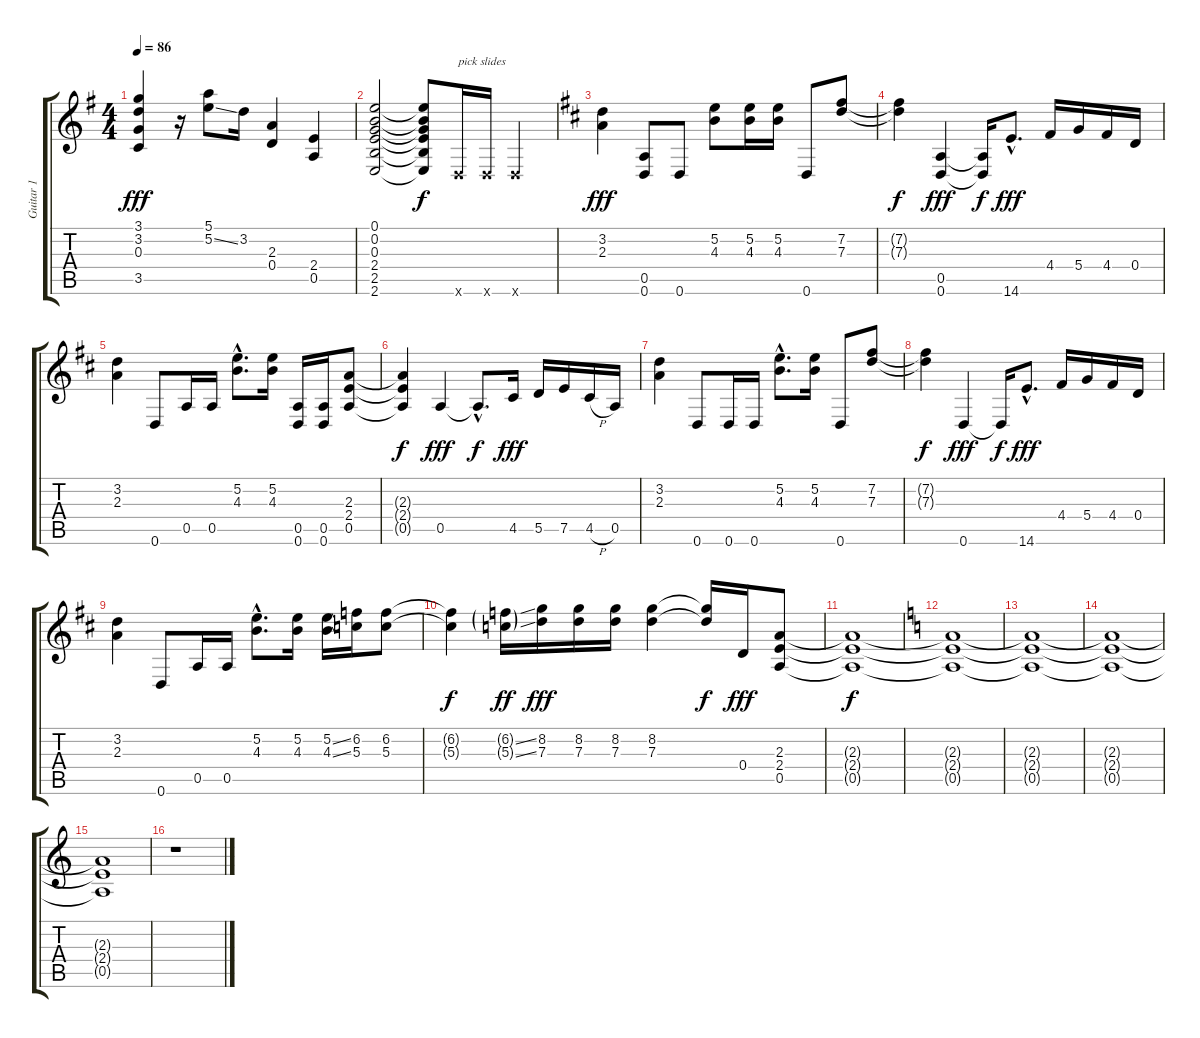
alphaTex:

\track ("Guitar 1" "Guitar 1") {instrument distortionguitar}
\staff {score tabs}
\tuning (E4 B3 G3 D3 A2 D2) {hide}
\ts (4 4)
\tempo 86
\clef g2
\ks g
(3.1 3.2 0.3 3.5).4{dy fff} r.16 (5.1 5.2{ss}).8 3.2.16 (2.3 0.4).4 (2.4 0.5).4 |
(0.1 0.2 0.3 2.4 2.5 2.6).2 (0.1{t} 0.2{t} 0.3{t} 2.4{t} 2.5{t} 2.6{t}).8{dy f} 0.6{x}.16{txt "pick slides"} 0.6{x}.16 0.6{x}.4 |
\ks d
(3.2 2.3).4{dy fff} (0.5 0.6).8 0.6.8 (5.2 4.3).8 (5.2 4.3).16 (5.2 4.3).16 0.6.8 (7.2 7.3).8 |
(7.2{t} 7.3{t}).4{dy f} (0.5 0.6).4{dy fff} (0.5{t} 0.6{t}).16{dy f} 14.6{hac}.8{d dy fff} 4.4.16 5.4.16 4.4.16 0.4.16 |
(3.2 2.3).4 0.6.8 0.5.16 0.5.16 (5.2{hac} 4.3{hac}).8{d} (5.2 4.3).16 (0.5 0.6).16 (0.5 0.6).16 (2.3 2.4 0.5).8 |
(2.3{t} 2.4{t} 0.5{t}).4{dy f} 0.5.4{dy fff} 0.5{hac t}.8{d dy f} 4.5.16{dy fff} 5.5.16 7.5.16 4.5{h}.16 0.5.16 |
(3.2 2.3).4 0.6.8 0.6.16 0.6.16 (5.2{hac} 4.3{hac}).8{d} (5.2 4.3).16 0.6.8 (7.2 7.3).8 |
(7.2{t} 7.3{t}).4{dy f} 0.6.4{dy fff} 0.6{t}.16{dy f} 14.6{hac}.8{d dy fff} 4.4.16 5.4.16 4.4.16 0.4.16 |
(3.2 2.3).4 0.6.8 0.5.16 0.5.16 (5.2{hac} 4.3{hac}).8{d} (5.2 4.3).16 (5.2{ss} 4.3{ss}).16 (6.2 5.3).16 (6.2 5.3).8 |
(6.2{t} 5.3{t}).4{dy f} (6.2{ss g} 5.3{ss g}).16{dy ff} (8.2 7.3).16{dy fff} (8.2 7.3).16 (8.2 7.3).16 (8.2 7.3).4 (8.2{t} 7.3{t}).16{dy f} 0.4.16{dy fff} (2.3 2.4 0.5).8 |
(2.3{t} 2.4{t} 0.5{t}).1{dy f} |
\ks c
(2.3{t} 2.4{t} 0.5{t}).1 |
(2.3{t} 2.4{t} 0.5{t}).1 |
(2.3{t} 2.4{t} 0.5{t}).1 |
(2.3{t} 2.4{t} 0.5{t}).1 |
r.1
